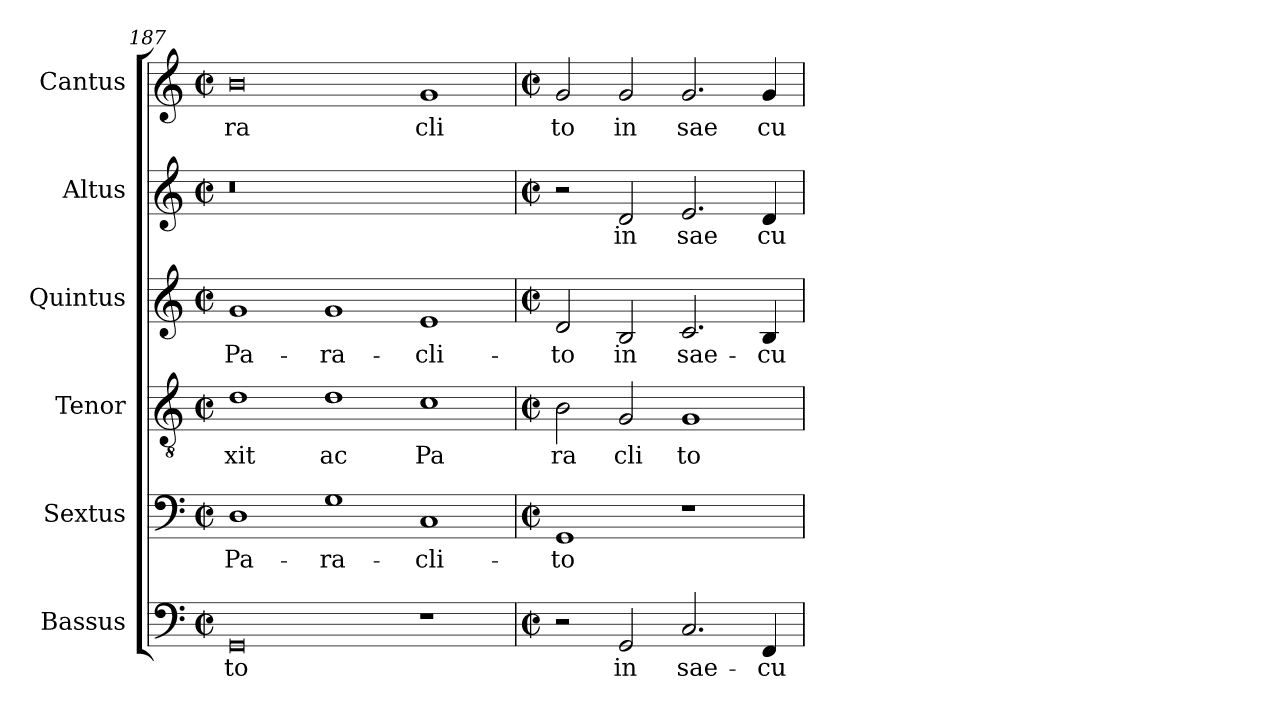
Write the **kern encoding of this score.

**kern	**text	**kern	**text	**kern	**text	**kern	**text	**kern	**text	**kern	**text
*part6	*part6	*part5	*part5	*part4	*part4	*part3	*part3	*part2	*part2	*part1	*part1
*staff6	*staff6	*staff5	*staff5	*staff4	*staff4	*staff3	*staff3	*staff2	*staff2	*staff1	*staff1
*I"Bassus	*	*I"Sextus	*	*I"Tenor	*	*I"Quintus	*	*I"Altus	*	*I"Cantus	*
*I'Bassus	*	*I'Sextus	*	*I'Tenor	*	*I'Quintus	*	*I'Altus	*	*I'Cantus	*
*clefF4	*	*clefF4	*	*clefGv2	*	*clefG2	*	*clefG2	*	*clefG2	*
*k[]	*	*k[]	*	*k[]	*	*k[]	*	*k[]	*	*k[]	*
*C:	*	*C:	*	*C:	*	*C:	*	*C:	*	*C:	*
*M2/2	*	*M2/2	*	*M2/2	*	*M2/2	*	*M2/2	*	*M2/2	*
*met(c|)	*	*met(c|)	*	*met(c|)	*	*met(c|)	*	*met(c|)	*	*met(c|)	*
=187	=187	=187	=187	=187	=187	=187	=187	=187	=187	=187	=187
!	!LO:LY:b:cj	!	!LO:LY:b:cj	!	!LO:LY:b:cj	!	!LO:LY:b:cj	!	!	!	!LO:LY:b:cj
0GG	-to	1D	Pa-	1d	xit	1g	Pa-	0.r	.	0b	ra
!	!	!	!LO:LY:b:cj	!	!LO:LY:b:cj	!	!LO:LY:b:cj	!	!	!	!
.	.	1G	-ra-	1d	ac	1g	-ra-	.	.	.	.
!	!	!	!LO:LY:b:cj	!	!LO:LY:b:cj	!	!LO:LY:b:cj	!	!	!	!LO:LY:b:cj
1r	.	1C	-cli-	1c	Pa	1e	-cli-	.	.	1g	cli
=188	=188	=188	=188	=188	=188	=188	=188	=188	=188	=188	=188
*M2/2	*	*M2/2	*	*M2/2	*	*M2/2	*	*M2/2	*	*M2/2	*
*met(c|)	*	*met(c|)	*	*met(c|)	*	*met(c|)	*	*met(c|)	*	*met(c|)	*
!	!	!	!LO:LY:b:cj	!	!LO:LY:b:cj	!	!LO:LY:b:cj	!	!	!	!LO:LY:b:cj
2r	.	1GG	-to	2B\	ra	2d/	-to	2r	.	2g/	to
!	!LO:LY:b:cj	!	!	!	!LO:LY:b:cj	!	!LO:LY:b:cj	!	!LO:LY:b:cj	!	!LO:LY:b:cj
2GG/	in	.	.	2G/	cli	2B/	in	2d/	in	2g/	in
!	!LO:LY:b:cj	!	!	!	!LO:LY:b:cj	!	!LO:LY:b:cj	!	!LO:LY:b:cj	!	!LO:LY:b:cj
2.C/	sae-	1r	.	1G	to	2.c/	sae-	2.e/	sae	2.g/	sae
!	!LO:LY:b:cj	!	!	!	!	!	!LO:LY:b:cj	!	!LO:LY:b:cj	!	!LO:LY:b:cj
4FF/	-cu-	.	.	.	.	4B/	-cu-	4d/	cu	4g/	cu
=	=	=	=	=	=	=	=	=	=	=	=
*-	*-	*-	*-	*-	*-	*-	*-	*-	*-	*-	*-
